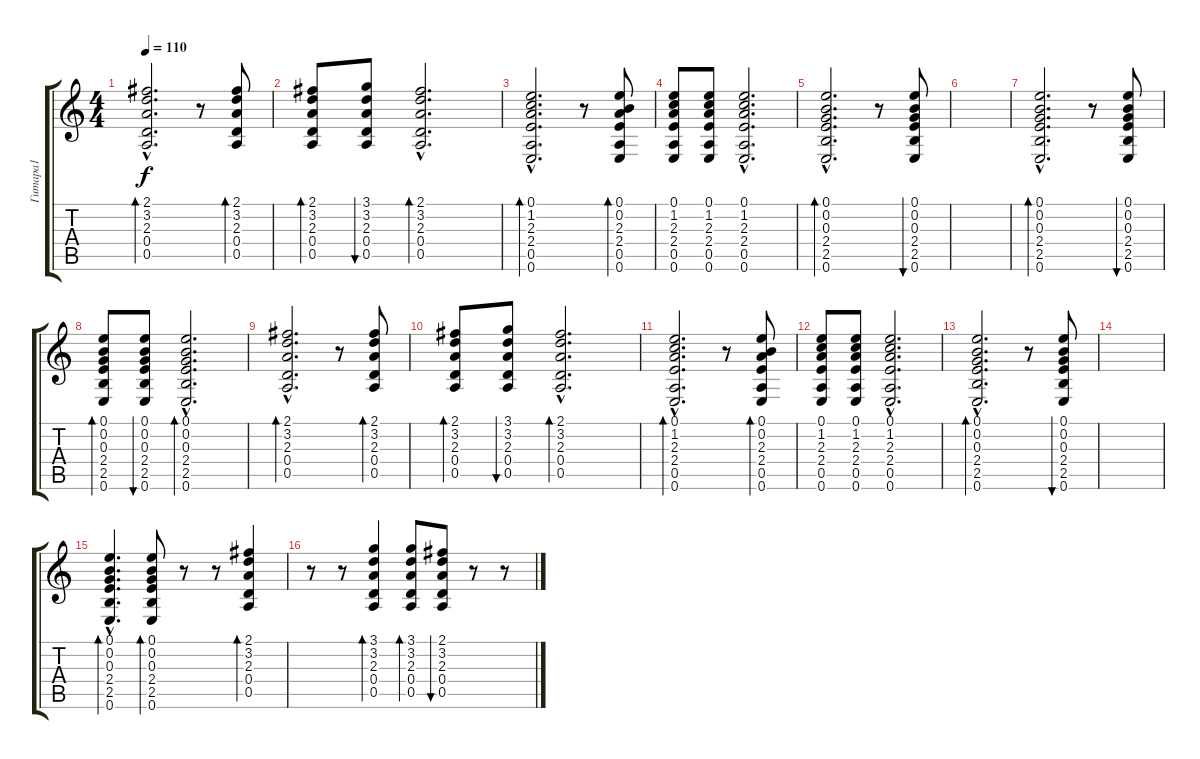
\track ("Гитара1" "Гитара1") {instrument acousticguitarnylon}
\staff {score tabs}
\tuning (E4 B3 G3 D3 A2 E2) {hide}
\ts (4 4)
\tempo 110
\clef g2
\ks c
(2.1{hac} 3.2{hac} 2.3{hac} 0.4{hac} 0.5{hac}).2{d bd 120 dy f} r.8 (2.1 3.2 2.3 0.4 0.5).8{bd 30} |
(2.1 3.2 2.3 0.4 0.5).8{bd 30} (3.1 3.2 2.3 0.4 0.5).8{bu 30} (2.1{hac} 3.2{hac} 2.3{hac} 0.4{hac} 0.5{hac}).2{d bd 60} |
(0.1{hac} 1.2{hac} 2.3{hac} 2.4{hac} 0.5{hac} 0.6{hac}).2{d bd 120} r.8 (0.1 0.2 2.3 2.4 0.5 0.6).8{bd 30} |
(0.1 1.2 2.3 2.4 0.5 0.6).8 (0.1 1.2 2.3 2.4 0.5 0.6).8 (0.1{hac} 1.2{hac} 2.3{hac} 2.4{hac} 0.5{hac} 0.6{hac}).2{d} |
(0.1{hac} 0.2{hac} 0.3{hac} 2.4{hac} 2.5{hac} 0.6{hac}).2{d bd 60} r.8 (0.1 0.2 0.3 2.4 2.5 0.6).8{bu 30} |
|
(0.1{hac} 0.2{hac} 0.3{hac} 2.4{hac} 2.5{hac} 0.6{hac}).2{d bd 60} r.8 (0.1 0.2 0.3 2.4 2.5 0.6).8{bu 30} |
(0.1 0.2 0.3 2.4 2.5 0.6).8{bd 30} (0.1 0.2 0.3 2.4 2.5 0.6).8{bu 30} (0.1{hac} 0.2{hac} 0.3{hac} 2.4{hac} 2.5{hac} 0.6{hac}).2{d bd 30} |
(2.1{hac} 3.2{hac} 2.3{hac} 0.4{hac} 0.5{hac}).2{d bd 120} r.8 (2.1 3.2 2.3 0.4 0.5).8{bd 30} |
(2.1 3.2 2.3 0.4 0.5).8{bd 30} (3.1 3.2 2.3 0.4 0.5).8{bu 30} (2.1{hac} 3.2{hac} 2.3{hac} 0.4{hac} 0.5{hac}).2{d bd 60} |
(0.1{hac} 1.2{hac} 2.3{hac} 2.4{hac} 0.5{hac} 0.6{hac}).2{d bd 120} r.8 (0.1 0.2 2.3 2.4 0.5 0.6).8{bd 30} |
(0.1 1.2 2.3 2.4 0.5 0.6).8 (0.1 1.2 2.3 2.4 0.5 0.6).8 (0.1{hac} 1.2{hac} 2.3{hac} 2.4{hac} 0.5{hac} 0.6{hac}).2{d} |
(0.1{hac} 0.2{hac} 0.3{hac} 2.4{hac} 2.5{hac} 0.6{hac}).2{d bd 60} r.8 (0.1 0.2 0.3 2.4 2.5 0.6).8{bu 30} |
|
(0.1{hac} 0.2{hac} 0.3{hac} 2.4{hac} 2.5{hac} 0.6{hac}).4{d bd 60} (0.1 0.2 0.3 2.4 2.5 0.6).8{bd 60} r.8 r.8 (2.1 3.2 2.3 0.4 0.5).4{bd 60} |
r.8 r.8 (3.1 3.2 2.3 0.4 0.5).4{bd 60} (3.1 3.2 2.3 0.4 0.5).8{bd 30} (2.1 3.2 2.3 0.4 0.5).8{bu 30} r.8 r.8
